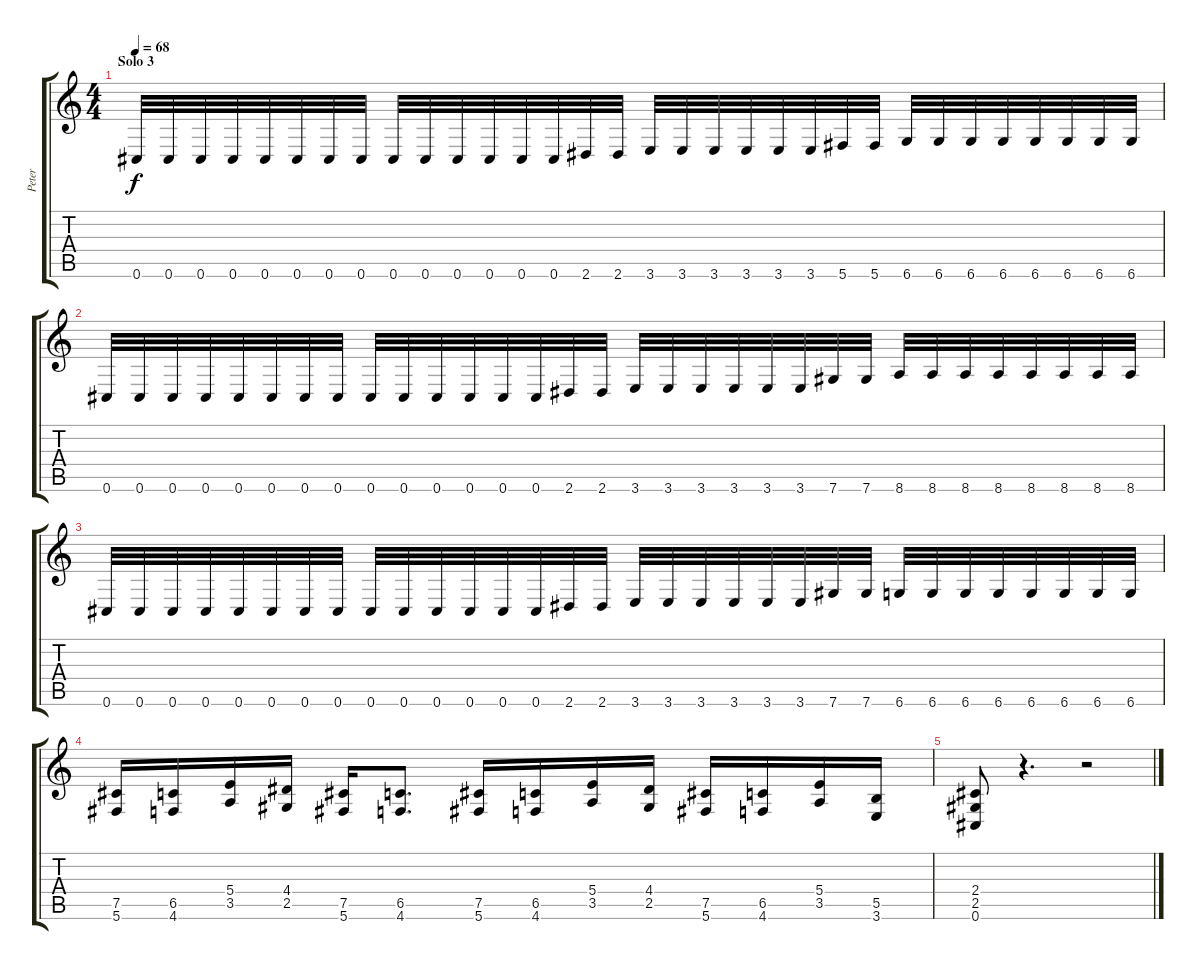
\track ("Peter" "Peter") {instrument overdrivenguitar}
\staff {score tabs}
\tuning (Db4 Ab3 E3 B2 Gb2 Db2) {hide}
\ts (4 4)
\section ("" "Solo 3")
\tempo 68
\clef g2
\ks c
0.6.32{dy f} 0.6.32 0.6.32 0.6.32 0.6.32 0.6.32 0.6.32 0.6.32 0.6.32 0.6.32 0.6.32 0.6.32 0.6.32 0.6.32 2.6.32 2.6.32 3.6.32 3.6.32 3.6.32 3.6.32 3.6.32 3.6.32 5.6.32 5.6.32 6.6.32 6.6.32 6.6.32 6.6.32 6.6.32 6.6.32 6.6.32 6.6.32 |
0.6.32 0.6.32 0.6.32 0.6.32 0.6.32 0.6.32 0.6.32 0.6.32 0.6.32 0.6.32 0.6.32 0.6.32 0.6.32 0.6.32 2.6.32 2.6.32 3.6.32 3.6.32 3.6.32 3.6.32 3.6.32 3.6.32 7.6.32 7.6.32 8.6.32 8.6.32 8.6.32 8.6.32 8.6.32 8.6.32 8.6.32 8.6.32 |
0.6.32 0.6.32 0.6.32 0.6.32 0.6.32 0.6.32 0.6.32 0.6.32 0.6.32 0.6.32 0.6.32 0.6.32 0.6.32 0.6.32 2.6.32 2.6.32 3.6.32 3.6.32 3.6.32 3.6.32 3.6.32 3.6.32 7.6.32 7.6.32 6.6.32 6.6.32 6.6.32 6.6.32 6.6.32 6.6.32 6.6.32 6.6.32 |
(7.5 5.6).16 (6.5 4.6).16 (5.4 3.5).16 (4.4 2.5).16 (7.5 5.6).16 (6.5 4.6).8{d} (7.5 5.6).16 (6.5 4.6).16 (5.4 3.5).16 (4.4 2.5).16 (7.5 5.6).16 (6.5 4.6).16 (5.4 3.5).16 (5.5 3.6).16 |
(2.4 2.5 0.6).8 r.4{d} r.2
